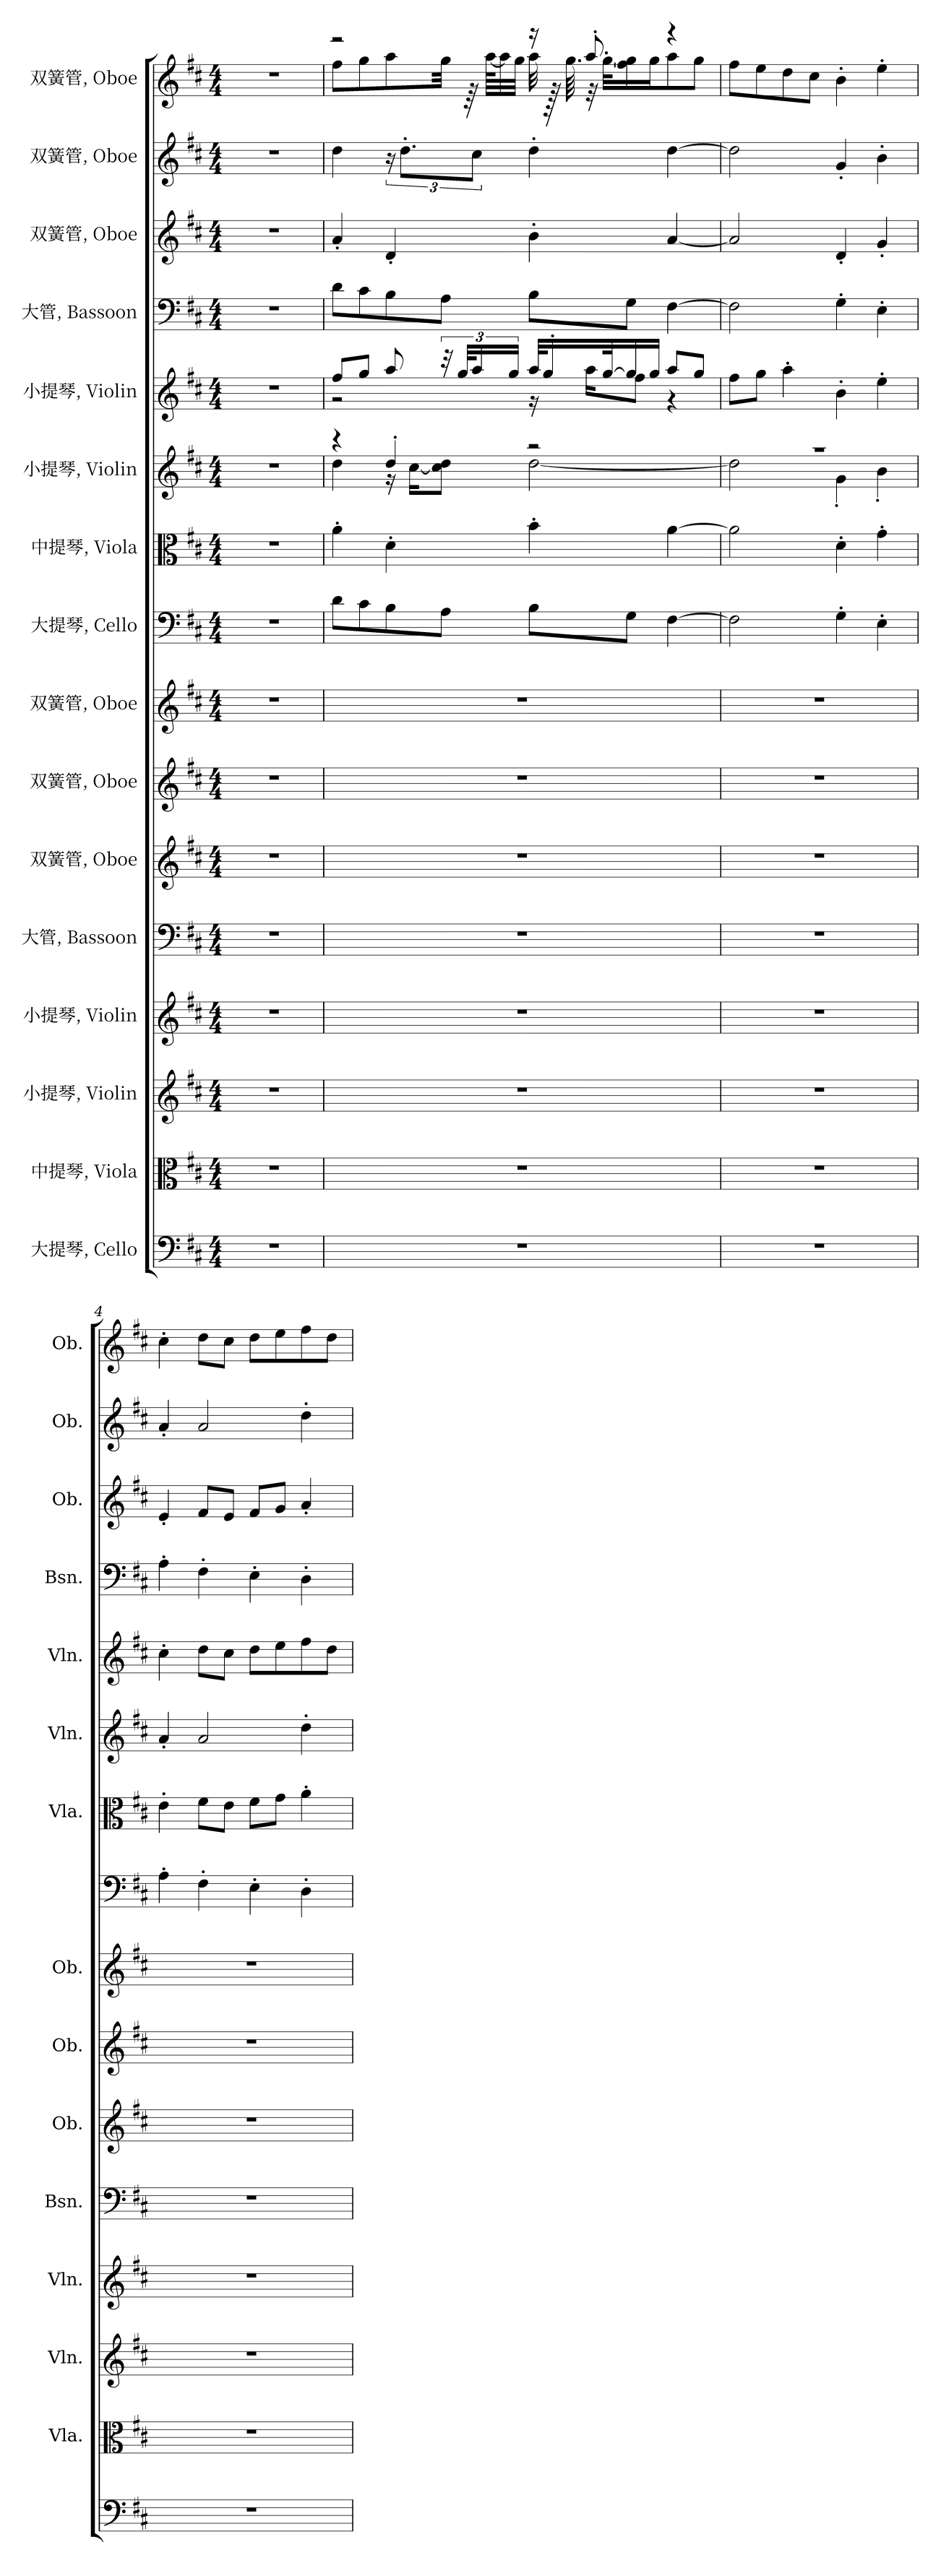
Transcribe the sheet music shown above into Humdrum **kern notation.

**kern	**kern	**kern	**kern	**kern	**kern	**kern	**kern	**kern	**kern	**kern	**kern	**kern	**kern	**kern	**kern
*part16	*part15	*part14	*part13	*part12	*part11	*part10	*part9	*part8	*part7	*part6	*part5	*part4	*part3	*part2	*part1
*staff16	*staff15	*staff14	*staff13	*staff12	*staff11	*staff10	*staff9	*staff8	*staff7	*staff6	*staff5	*staff4	*staff3	*staff2	*staff1
*I"大提琴, Cello	*I"中提琴, Viola	*I"小提琴, Violin	*I"小提琴, Violin	*I"大管, Bassoon	*I"双簧管, Oboe	*I"双簧管, Oboe	*I"双簧管, Oboe	*I"大提琴, Cello	*I"中提琴, Viola	*I"小提琴, Violin	*I"小提琴, Violin	*I"大管, Bassoon	*I"双簧管, Oboe	*I"双簧管, Oboe	*I"双簧管, Oboe
*	*I'Vla.	*I'Vln.	*I'Vln.	*I'Bsn.	*I'Ob.	*I'Ob.	*I'Ob.	*	*I'Vla.	*I'Vln.	*I'Vln.	*I'Bsn.	*I'Ob.	*I'Ob.	*I'Ob.
*clefF4	*clefC3	*clefG2	*clefG2	*clefF4	*clefG2	*clefG2	*clefG2	*clefF4	*clefC3	*clefG2	*clefG2	*clefF4	*clefG2	*clefG2	*clefG2
*k[f#c#]	*k[f#c#]	*k[f#c#]	*k[f#c#]	*k[f#c#]	*k[f#c#]	*k[f#c#]	*k[f#c#]	*k[f#c#]	*k[f#c#]	*k[f#c#]	*k[f#c#]	*k[f#c#]	*k[f#c#]	*k[f#c#]	*k[f#c#]
*M4/4	*M4/4	*M4/4	*M4/4	*M4/4	*M4/4	*M4/4	*M4/4	*M4/4	*M4/4	*M4/4	*M4/4	*M4/4	*M4/4	*M4/4	*M4/4
*MM120	*MM120	*MM120	*MM120	*MM120	*MM120	*MM120	*MM120	*MM120	*MM120	*MM120	*MM120	*MM120	*MM120	*MM120	*MM120
=1	=1	=1	=1	=1	=1	=1	=1	=1	=1	=1	=1	=1	=1	=1	=1
1r	1r	1r	1r	1r	1r	1r	1r	1r	1r	1r	1r	1r	1r	1r	1r
=2	=2	=2	=2	=2	=2	=2	=2	=2	=2	=2	=2	=2	=2	=2	=2
*	*	*	*	*	*	*	*	*	*	*^	*^	*	*	*	*^
1r	1r	1r	1r	1r	1r	1r	1r	8d\L	4a'\	4r	4dd\	8ff#/L	2r	8d\L	4a'/	4dd\	2r	8ff#\L
.	.	.	.	.	.	.	.	8c#\	.	.	.	8gg/J	.	8c#\	.	.	.	8gg\
.	.	.	.	.	.	.	.	8B\	4d'\	4dd'/	16r	8aa/	.	8B\	4d'/	24r	.	8aa\
.	.	.	.	.	.	.	.	.	.	.	.	.	.	.	.	12.dd'\L	.	.
.	.	.	.	.	.	.	.	.	.	.	[16cc#\KL	.	.	.	.	.	.	.
.	.	.	.	.	.	.	.	8A\J	.	.	8cc#\] 8dd\J	48r	.	8A\J	.	.	.	32gg\Jkk
.	.	.	.	.	.	.	.	.	.	.	.	48gg/KLL	.	.	.	.	.	.
.	.	.	.	.	.	.	.	.	.	.	.	.	.	.	.	.	.	64r
.	.	.	.	.	.	.	.	.	.	.	.	24aa/	.	.	.	12cc#\J	.	.
.	.	.	.	.	.	.	.	.	.	.	.	.	.	.	.	.	.	[64aa\KLLL
.	.	.	.	.	.	.	.	.	.	.	.	.	.	.	.	.	.	32aa\]
.	.	.	.	.	.	.	.	.	.	.	.	24gg/JJ	.	.	.	.	.	.
.	.	.	.	.	.	.	.	.	.	.	.	.	.	.	.	.	.	32gg\JJJ
.	.	.	.	.	.	.	.	8B\L	4b'\	2r	[2dd\	32aa/KLL	16r	8B\L	4b'\	4dd'\	16r	32aa\
.	.	.	.	.	.	.	.	.	.	.	.	16gg'/	.	.	.	.	.	128r
.	.	.	.	.	.	.	.	.	.	.	.	.	.	.	.	.	.	64.gg\
.	.	.	.	.	.	.	.	.	.	.	.	.	16aa\KL	.	.	.	8.aa'/	32r
.	.	.	.	.	.	.	.	.	.	.	.	[32gg/K	.	.	.	.	.	[32gg\KLL
.	.	.	.	.	.	.	.	8G\J	.	.	.	16gg/]	8ff#\J	8G\J	.	.	.	16ff#\ 16gg\]
.	.	.	.	.	.	.	.	.	.	.	.	16gg/JJ	.	.	.	.	.	16gg\J
.	.	.	.	.	.	.	.	[4F#\	[4a\	.	.	8aa/L	4r	[4F#\	[4a/	[4dd\	4r	8aa\
.	.	.	.	.	.	.	.	.	.	.	.	8gg/J	.	.	.	.	.	8gg\J
*	*	*	*	*	*	*	*	*	*	*	*	*v	*v	*	*	*	*v	*v
=3	=3	=3	=3	=3	=3	=3	=3	=3	=3	=3	=3	=3	=3	=3	=3	=3
1r	1r	1r	1r	1r	1r	1r	1r	2F#\]	2a\]	1r	2dd\]	8ff#\L	2F#\]	2a/]	2dd\]	8ff#\L
.	.	.	.	.	.	.	.	.	.	.	.	8gg\J	.	.	.	8ee\
.	.	.	.	.	.	.	.	.	.	.	.	4aa'\	.	.	.	8dd\
.	.	.	.	.	.	.	.	.	.	.	.	.	.	.	.	8cc#\J
.	.	.	.	.	.	.	.	4G'\	4d'\	.	4g'\	4b'\	4G'\	4d'/	4g'/	4b'\
.	.	.	.	.	.	.	.	4E'\	4g'\	.	4b'\	4ee'\	4E'\	4g'/	4b'\	4ee'\
*	*	*	*	*	*	*	*	*	*	*v	*v	*	*	*	*	*
!!LO:PB:g=z
=4	=4	=4	=4	=4	=4	=4	=4	=4	=4	=4	=4	=4	=4	=4	=4
1r	1r	1r	1r	1r	1r	1r	1r	4A'\	4e'\	4a'/	4cc#'\	4A'\	4e'/	4a'/	4cc#'\
.	.	.	.	.	.	.	.	4F#'\	8f#\L	2a/	8dd\L	4F#'\	8f#/L	2a/	8dd\L
.	.	.	.	.	.	.	.	.	8e\J	.	8cc#\J	.	8e/J	.	8cc#\J
.	.	.	.	.	.	.	.	4E'\	8f#\L	.	8dd\L	4E'\	8f#/L	.	8dd\L
.	.	.	.	.	.	.	.	.	8g\J	.	8ee\	.	8g/J	.	8ee\
.	.	.	.	.	.	.	.	4D'\	4a'\	4dd'\	8ff#\	4D'\	4a'/	4dd'\	8ff#\
.	.	.	.	.	.	.	.	.	.	.	8dd\J	.	.	.	8dd\J
=	=	=	=	=	=	=	=	=	=	=	=	=	=	=	=
*-	*-	*-	*-	*-	*-	*-	*-	*-	*-	*-	*-	*-	*-	*-	*-
